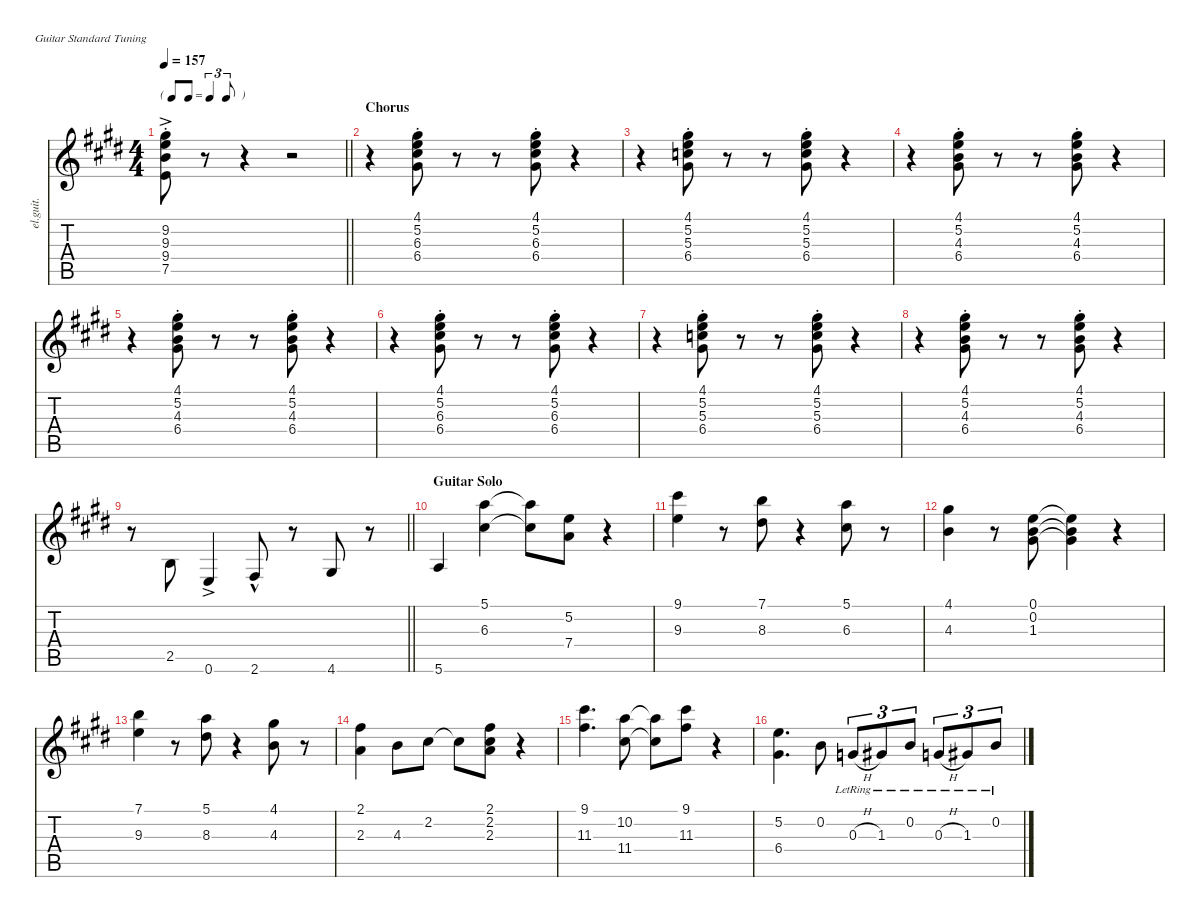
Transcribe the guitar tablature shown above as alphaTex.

\defaultSystemsLayout 4
\hideDynamics
\bracketExtendMode nobrackets
\otherSystemsTrackNameOrientation horizontal
\track ("Guitar I" "el.guit.") {instrument electricguitarclean}
\staff {score tabs}
\tuning (E4 B3 G3 D3 A2 E2)
\ts (4 4)
\tf triplet8th
\tempo 157
\clef g2
\barLineRight lightlight
\ks e
(9.2{ac st acc #} 9.3{ac st acc forcenatural} 9.4{ac st acc forcenatural} 7.5{ac st acc forcenatural}).8{dy f beam Down} r.8{beam Down} r.4{beam Down} r.2{beam Down} |
\section ("" "Chorus")
r.4{beam Down} (4.1{st acc #} 5.2{st acc forcenatural} 6.3{st acc #} 6.4{st acc #}).8{beam Down} r.8{beam Down} r.8{beam Down} (4.1{st acc #} 5.2{st acc forcenatural} 6.3{st acc #} 6.4{st acc #}).8{beam Down} r.4{beam Down} |
r.4{beam Down} (4.1{st acc #} 5.2{st acc forcenatural} 5.3{st acc forcenatural} 6.4{st acc #}).8{beam Down} r.8{beam Down} r.8{beam Down} (4.1{st acc #} 5.2{st acc forcenatural} 5.3{st acc forcenatural} 6.4{st acc #}).8{beam Down} r.4{beam Down} |
r.4{beam Down} (4.1{st acc #} 5.2{st acc forcenatural} 4.3{st acc forcenatural} 6.4{st acc #}).8{beam Down} r.8{beam Down} r.8{beam Down} (4.1{st acc #} 5.2{st acc forcenatural} 4.3{st acc forcenatural} 6.4{st acc #}).8{beam Down} r.4{beam Down} |
r.4{beam Down} (4.1{st acc #} 5.2{st acc forcenatural} 4.3{st acc forcenatural} 6.4{st acc #}).8{beam Down} r.8{beam Down} r.8{beam Down} (4.1{st acc #} 5.2{st acc forcenatural} 4.3{st acc forcenatural} 6.4{st acc #}).8{beam Down} r.4{beam Down} |
r.4{beam Down} (4.1{st acc #} 5.2{st acc forcenatural} 6.3{st acc #} 6.4{st acc #}).8{beam Down} r.8{beam Down} r.8{beam Down} (4.1{st acc #} 5.2{st acc forcenatural} 6.3{st acc #} 6.4{st acc #}).8{beam Down} r.4{beam Down} |
r.4{beam Down} (4.1{st acc #} 5.2{st acc forcenatural} 5.3{st acc forcenatural} 6.4{st acc #}).8{beam Down} r.8{beam Down} r.8{beam Down} (4.1{st acc #} 5.2{st acc forcenatural} 5.3{st acc forcenatural} 6.4{st acc #}).8{beam Down} r.4{beam Down} |
r.4{beam Down} (4.1{st acc #} 5.2{st acc forcenatural} 4.3{st acc forcenatural} 6.4{st acc #}).8{beam Down} r.8{beam Down} r.8{beam Down} (4.1{st acc #} 5.2{st acc forcenatural} 4.3{st acc forcenatural} 6.4{st acc #}).8{beam Down} r.4{beam Down} |
\barLineRight lightlight
r.8{beam Down} 2.5{acc forcenatural}.8{beam Up} 0.6{ac acc forcenatural}.4{beam Up} 2.6{hac acc #}.8{beam Up} r.8{beam Up} 4.6{acc #}.8{beam Up} r.8{beam Up} |
\section ("" "Guitar Solo")
5.6{acc forcenatural}.4{beam Up} (5.1{acc forcenatural} 6.3{acc #}).4{beam Down} (5.1{t acc forcenatural} 6.3{t acc #}).8{beam Down} (5.2{acc forcenatural} 7.4{acc forcenatural}).8{beam Down} r.4{beam Down} |
(9.1{acc #} 9.3{acc forcenatural}).4{beam Down} r.8{beam Down} (7.1{acc forcenatural} 8.3{acc #}).8{beam Down} r.4{beam Down} (5.1{acc forcenatural} 6.3{acc #}).8{beam Down} r.8{beam Down} |
(4.1{acc #} 4.3{acc forcenatural}).4{beam Down} r.8{beam Down} (0.1{acc forcenatural} 0.2{acc forcenatural} 1.3{acc #}).8{beam Down} (0.1{t acc forcenatural} 0.2{t acc forcenatural} 1.3{t acc #}).4{beam Down} r.4{beam Down} |
(7.1{acc forcenatural} 9.3{acc forcenatural}).4{beam Down} r.8{beam Down} (5.1{acc forcenatural} 8.3{acc #}).8{beam Down} r.4{beam Down} (4.1{acc #} 4.3{acc forcenatural}).8{beam Down} r.8{beam Down} |
(2.1{acc #} 2.3{acc forcenatural}).4{beam Down} 4.3{acc forcenatural}.8{beam Down} 2.2{acc #}.8{beam Down beam split} 2.2{t acc #}.8{beam Down} (2.1{acc #} 2.2{acc #} 2.3{acc forcenatural}).8{beam Down} r.4{beam Down} |
(9.1{acc #} 11.3{acc #}).4{d beam Down} (10.2{acc forcenatural} 11.4{acc #}).8{beam Down beam split} (10.2{t acc forcenatural} 11.4{t acc #}).8{beam Down} (9.1{acc #} 11.3{acc #}).8{beam Down} r.4{beam Down} |
(5.2{acc forcenatural} 6.4{acc #}).4{d beam Down} 0.2{acc forcenatural}.8{beam Down beam split} 0.3{h lr acc forcenatural}.8{tu (3 2) beam Up} 1.3{lr acc #}.8{tu (3 2) beam Up} 0.2{lr acc forcenatural}.8{tu (3 2) beam Up beam split} 0.3{h lr acc forcenatural}.8{tu (3 2) beam Up} 1.3{lr acc #}.8{tu (3 2) beam Up} 0.2{lr acc forcenatural}.8{tu (3 2) beam Up}
